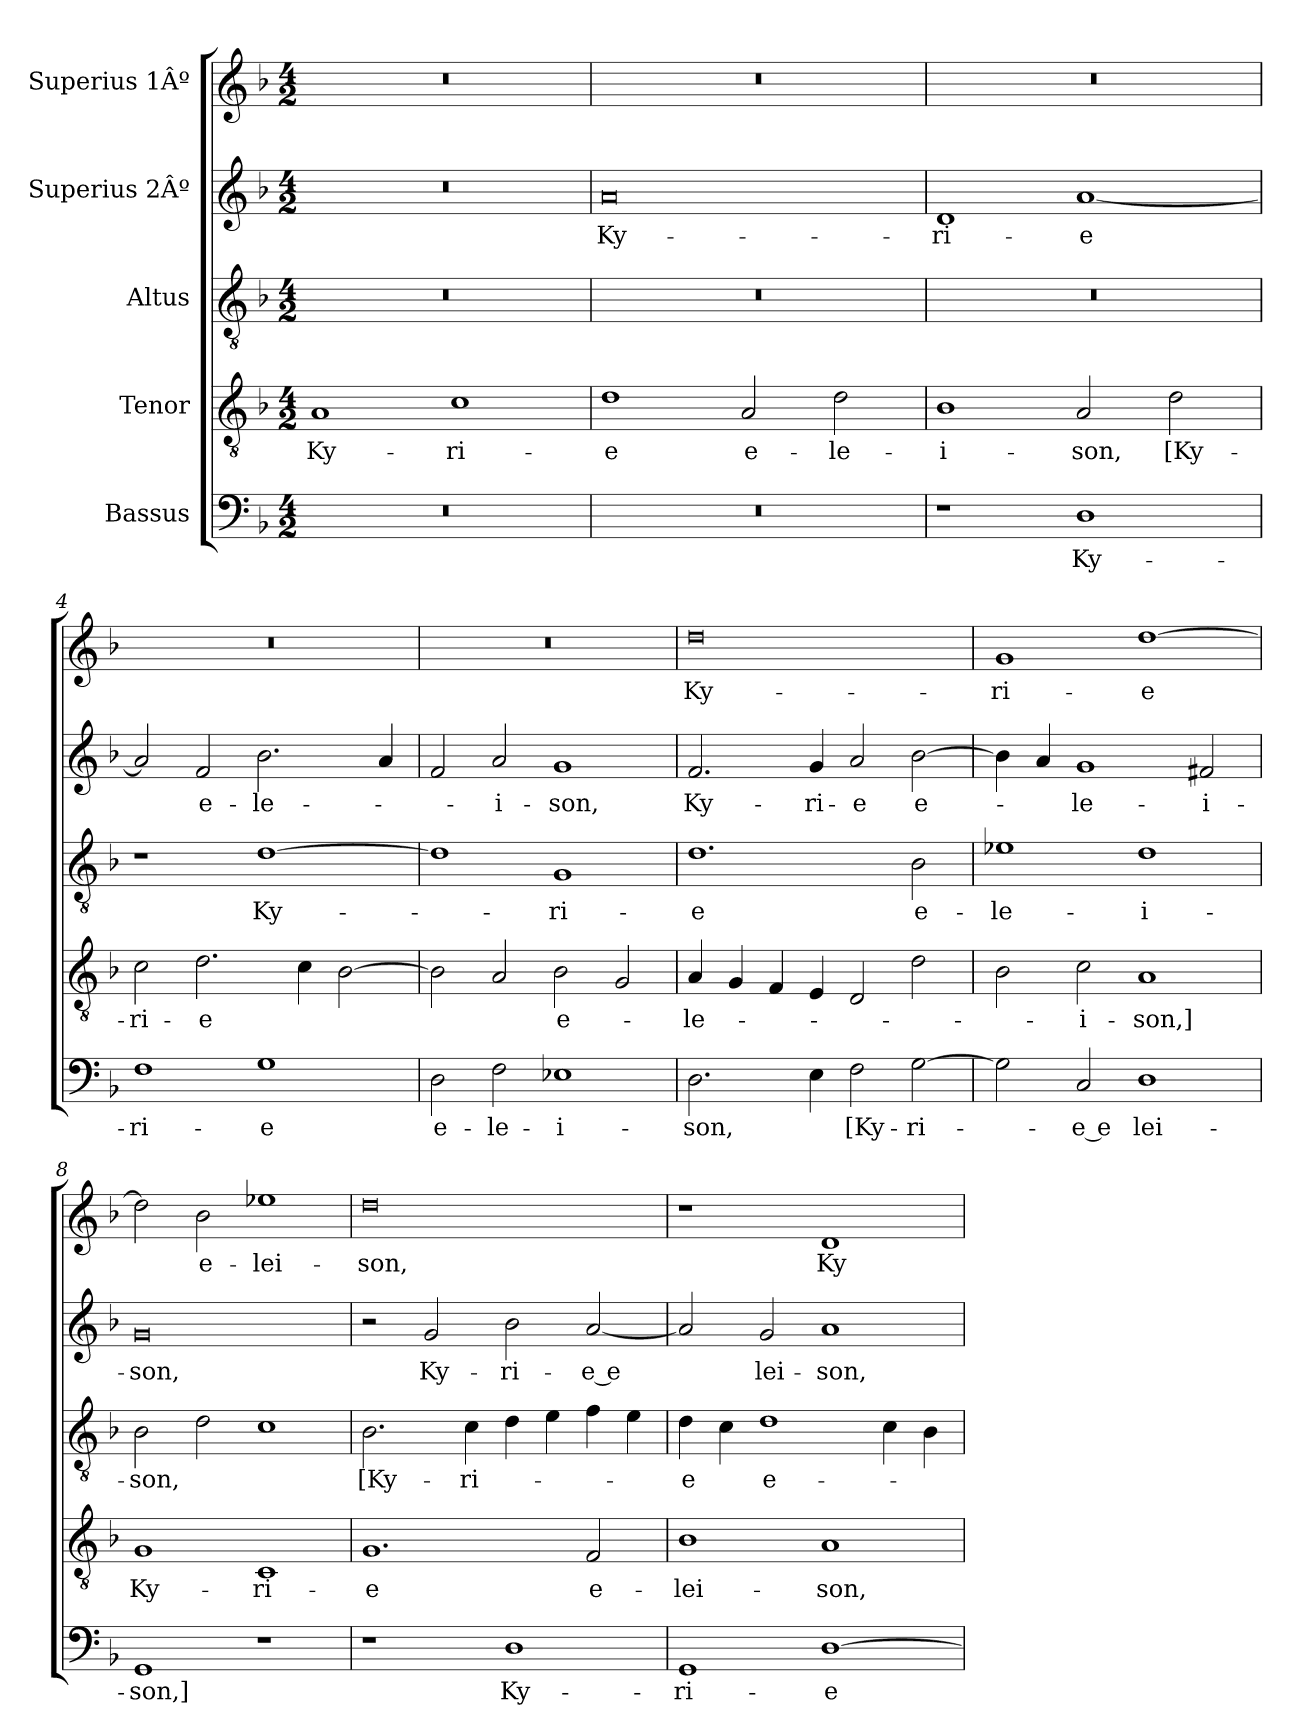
**kern	**text	**kern	**text	**kern	**text	**kern	**text	**kern	**text
*part5	*part5	*part4	*part4	*part3	*part3	*part2	*part2	*part1	*part1
*staff5	*staff5	*staff4	*staff4	*staff3	*staff3	*staff2	*staff2	*staff1	*staff1
*I"Bassus	*	*I"Tenor	*	*I"Altus	*	*I"Superius 2Âº	*	*I"Superius 1Âº	*
*clefF4	*	*clefGv2	*	*clefGv2	*	*clefG2	*	*clefG2	*
*k[b-]	*	*k[b-]	*	*k[b-]	*	*k[b-]	*	*k[b-]	*
*M4/2	*	*M4/2	*	*M4/2	*	*M4/2	*	*M4/2	*
=1	=1	=1	=1	=1	=1	=1	=1	=1	=1
0r	.	1A/	Ky-	0r	.	0r	.	0r	.
.	.	1c\	-ri-	.	.	.	.	.	.
=2	=2	=2	=2	=2	=2	=2	=2	=2	=2
0r	.	1d\	-e	0r	.	0a/	Ky-	0r	.
.	.	2A/	e-	.	.	.	.	.	.
.	.	2d\	-le-	.	.	.	.	.	.
=3	=3	=3	=3	=3	=3	=3	=3	=3	=3
1r	.	1B-\	-i-	0r	.	1d/	-ri-	0r	.
1D\	Ky-	2A/	-son,	.	.	[1a/	-e	.	.
.	.	2d\	[Ky-	.	.	.	.	.	.
=4	=4	=4	=4	=4	=4	=4	=4	=4	=4
1F\	-ri-	2c\	-ri-	1r	.	2a/]	.	0r	.
.	.	2.d\	-e	.	.	2f/	e-	.	.
1G\	-e	.	.	[1d\	Ky-	2.b-\	-le-	.	.
.	.	4c\	.	.	.	.	.	.	.
.	.	[2B-\	.	.	.	.	.	.	.
.	.	.	.	.	.	4a/	.	.	.
=5	=5	=5	=5	=5	=5	=5	=5	=5	=5
2D\	e-	2B-\]	.	1d\]	.	2f/	.	0r	.
2F\	-le-	2A/	.	.	.	2a/	-i-	.	.
1E-\	-i-	2B-\	e-	1G/	-ri-	1g/	-son,	.	.
.	.	2G/	.	.	.	.	.	.	.
=6	=6	=6	=6	=6	=6	=6	=6	=6	=6
2.D\	-son,	4A/	-le-	1.d\	-e	2.f/	Ky-	0dd\	Ky-
.	.	4G/	.	.	.	.	.	.	.
.	.	4F/	.	.	.	.	.	.	.
4E\	.	4E/	.	.	.	4g/	-ri-	.	.
2F\	[Ky-	2D/	.	.	.	2a/	-e	.	.
[2G\	-ri-	2d\	.	2B-\	e-	[2b-\	e-	.	.
=7	=7	=7	=7	=7	=7	=7	=7	=7	=7
2G\]	.	2B-\	.	1e-\	-le-	4b-\]	.	1g/	-ri-
.	.	.	.	.	.	4a/	.	.	.
2C/	-e e	2c\	-i-	.	.	1g/	-le-	.	.
1D\	-lei-	1A/	-son,]	1d\	-i-	.	.	[1dd\	-e
.	.	.	.	.	.	2f#X/	-i-	.	.
=8	=8	=8	=8	=8	=8	=8	=8	=8	=8
1GG/	-son,]	1G/	Ky-	2B-\	-son,	0g/	-son,	2dd\]	.
.	.	.	.	2d\	.	.	.	2b-\	e-
1r	.	1C/	-ri-	1c\	.	.	.	1ee-X\	-lei-
=9	=9	=9	=9	=9	=9	=9	=9	=9	=9
1r	.	1.G/	-e	2.B-\	[Ky-	2r	.	0dd\	-son,
.	.	.	.	.	.	2g/	Ky-	.	.
.	.	.	.	4c\	-ri-	.	.	.	.
1D\	Ky-	.	.	4d\	.	2b-\	-ri-	.	.
.	.	.	.	4e\	.	.	.	.	.
.	.	2F/	e-	4f\	.	[2a/	-e e	.	.
.	.	.	.	4e\	.	.	.	.	.
=10	=10	=10	=10	=10	=10	=10	=10	=10	=10
1GG/	-ri-	1B-\	-lei-	4d\	-e	2a/]	.	1r	.
.	.	.	.	4c\	.	.	.	.	.
.	.	.	.	1d\	e-	2g/	-lei-	.	.
[1D\	-e	1A/	-son,	.	.	1a/	-son,	1d/	Ky-
.	.	.	.	4c\	.	.	.	.	.
.	.	.	.	4B-\	.	.	.	.	.
=	=	=	=	=	=	=	=	=	=
*-	*-	*-	*-	*-	*-	*-	*-	*-	*-
